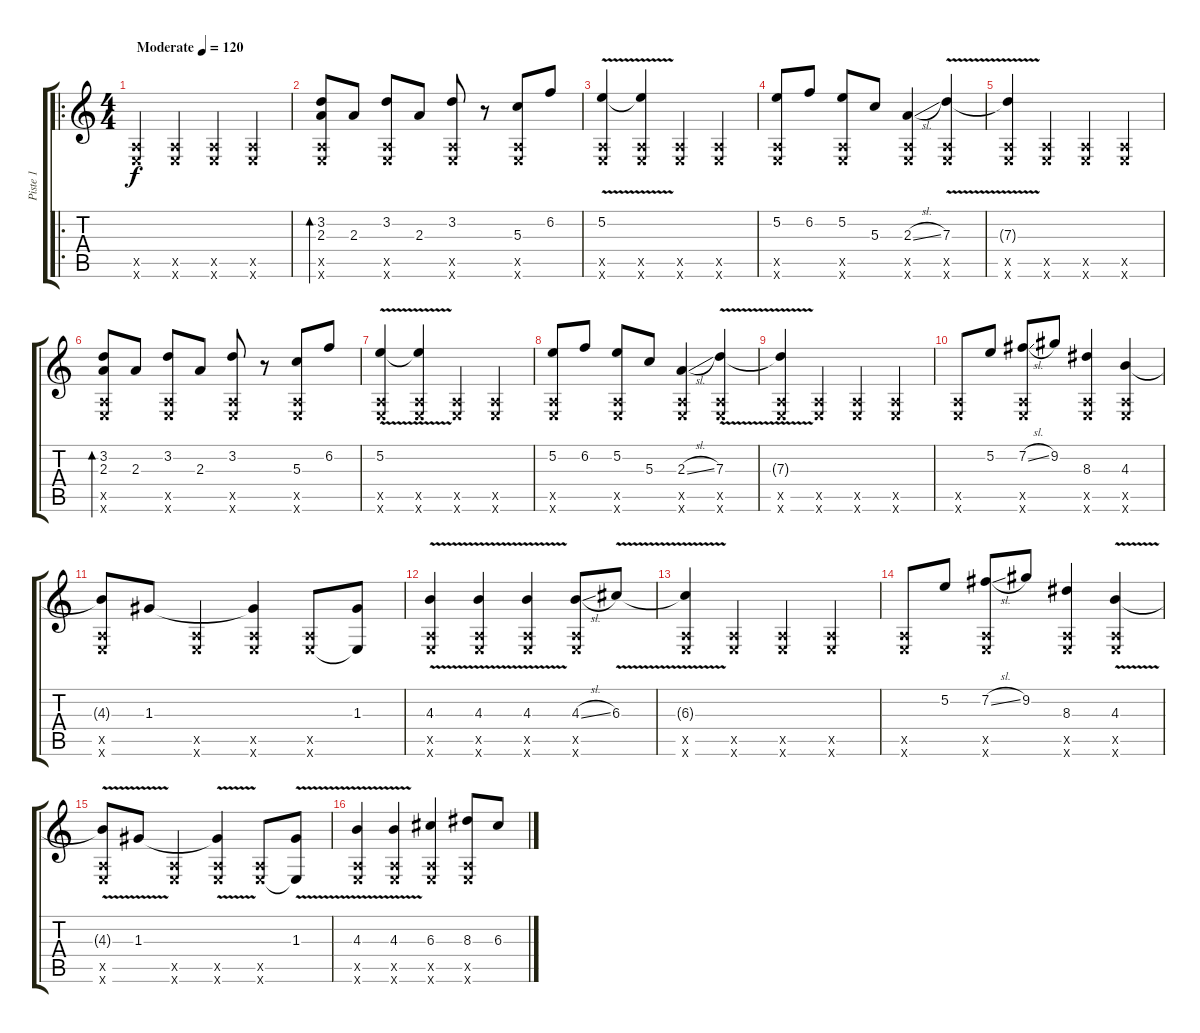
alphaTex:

\track ("Piste 1" "Piste 1") {instrument acousticguitarnylon}
\staff {score tabs}
\tuning (E4 B3 G3 D3 A2 E2) {hide}
\ro
\ts (4 4)
\tempo (120 "Moderate")
\clef g2
\ks c
(0.5{x} 0.6{x}).4{dy f instrument acousticguitarnylon} (0.5{x} 0.6{x}).4 (0.5{x} 0.6{x}).4 (0.5{x} 0.6{x}).4 |
(3.2 2.3 0.5{x} 0.6{x}).8{bd 240} 2.3.8 (3.2 0.5{x} 0.6{x}).8 2.3.8 (3.2 0.5{x} 0.6{x}).8 r.8 (5.3 0.5{x} 0.6{x}).8 6.2.8 |
(5.2{v} 0.5{x} 0.6{x}).4 (5.2{t} 0.5{x} 0.6{x}).4 (0.5{x} 0.6{x}).4 (0.5{x} 0.6{x}).4 |
(5.2 0.5{x} 0.6{x}).8 6.2.8 (5.2 0.5{x} 0.6{x}).8 5.3.8 (2.3{sl} 0.5{x} 0.6{x}).4 (7.3{v} 0.5{x} 0.6{x}).4 |
(7.3{t} 0.5{x} 0.6{x}).4 (0.5{x} 0.6{x}).4 (0.5{x} 0.6{x}).4 (0.5{x} 0.6{x}).4 |
(3.2 2.3 0.5{x} 0.6{x}).8{bd 240} 2.3.8 (3.2 0.5{x} 0.6{x}).8 2.3.8 (3.2 0.5{x} 0.6{x}).8 r.8 (5.3 0.5{x} 0.6{x}).8 6.2.8 |
(5.2{v} 0.5{x} 0.6{x}).4 (5.2{t} 0.5{x} 0.6{x}).4 (0.5{x} 0.6{x}).4 (0.5{x} 0.6{x}).4 |
(5.2 0.5{x} 0.6{x}).8 6.2.8 (5.2 0.5{x} 0.6{x}).8 5.3.8 (2.3{sl} 0.5{x} 0.6{x}).4 (7.3{v} 0.5{x} 0.6{x}).4 |
(7.3{t} 0.5{x} 0.6{x}).4 (0.5{x} 0.6{x}).4 (0.5{x} 0.6{x}).4 (0.5{x} 0.6{x}).4 |
(0.5{x} 0.6{x}).8 5.2.8 (7.2{sl} 0.5{x} 0.6{x}).8 9.2.8 (8.3 0.5{x} 0.6{x}).4 (4.3 0.5{x} 0.6{x}).4 |
(4.3{t} 0.5{x} 0.6{x}).8 1.3.8 (0.5{x} 0.6{x}).4 (1.3{t} 0.5{x} 0.6{x}).4 (0.5{x} 0.6{x}).8 (1.3 0.6{t}).8 |
(4.3{v} 0.5{x} 0.6{x}).4 (4.3{v} 0.5{x} 0.6{x}).4 (4.3{v} 0.5{x} 0.6{x}).4 (4.3{sl} 0.5{x} 0.6{x}).8 6.3{v}.8 |
(6.3{t} 0.5{x} 0.6{x}).4 (0.5{x} 0.6{x}).4 (0.5{x} 0.6{x}).4 (0.5{x} 0.6{x}).4 |
(0.5{x} 0.6{x}).8 5.2.8 (7.2{sl} 0.5{x} 0.6{x}).8 9.2.8 (8.3 0.5{x} 0.6{x}).4 (4.3{v} 0.5{x} 0.6{x}).4 |
(4.3{t} 0.5{x} 0.6{x}).8 1.3{v}.8 (0.5{x} 0.6{x}).4 (1.3{t} 0.5{x} 0.6{x}).4 (0.5{x} 0.6{x}).8 (1.3{v} 0.6{t}).8 |
(4.3{v} 0.5{x} 0.6{x}).4 (4.3{v} 0.5{x} 0.6{x}).4 (6.3 0.5{x} 0.6{x}).4 (8.3 0.5{x} 0.6{x}).8 6.3.8
